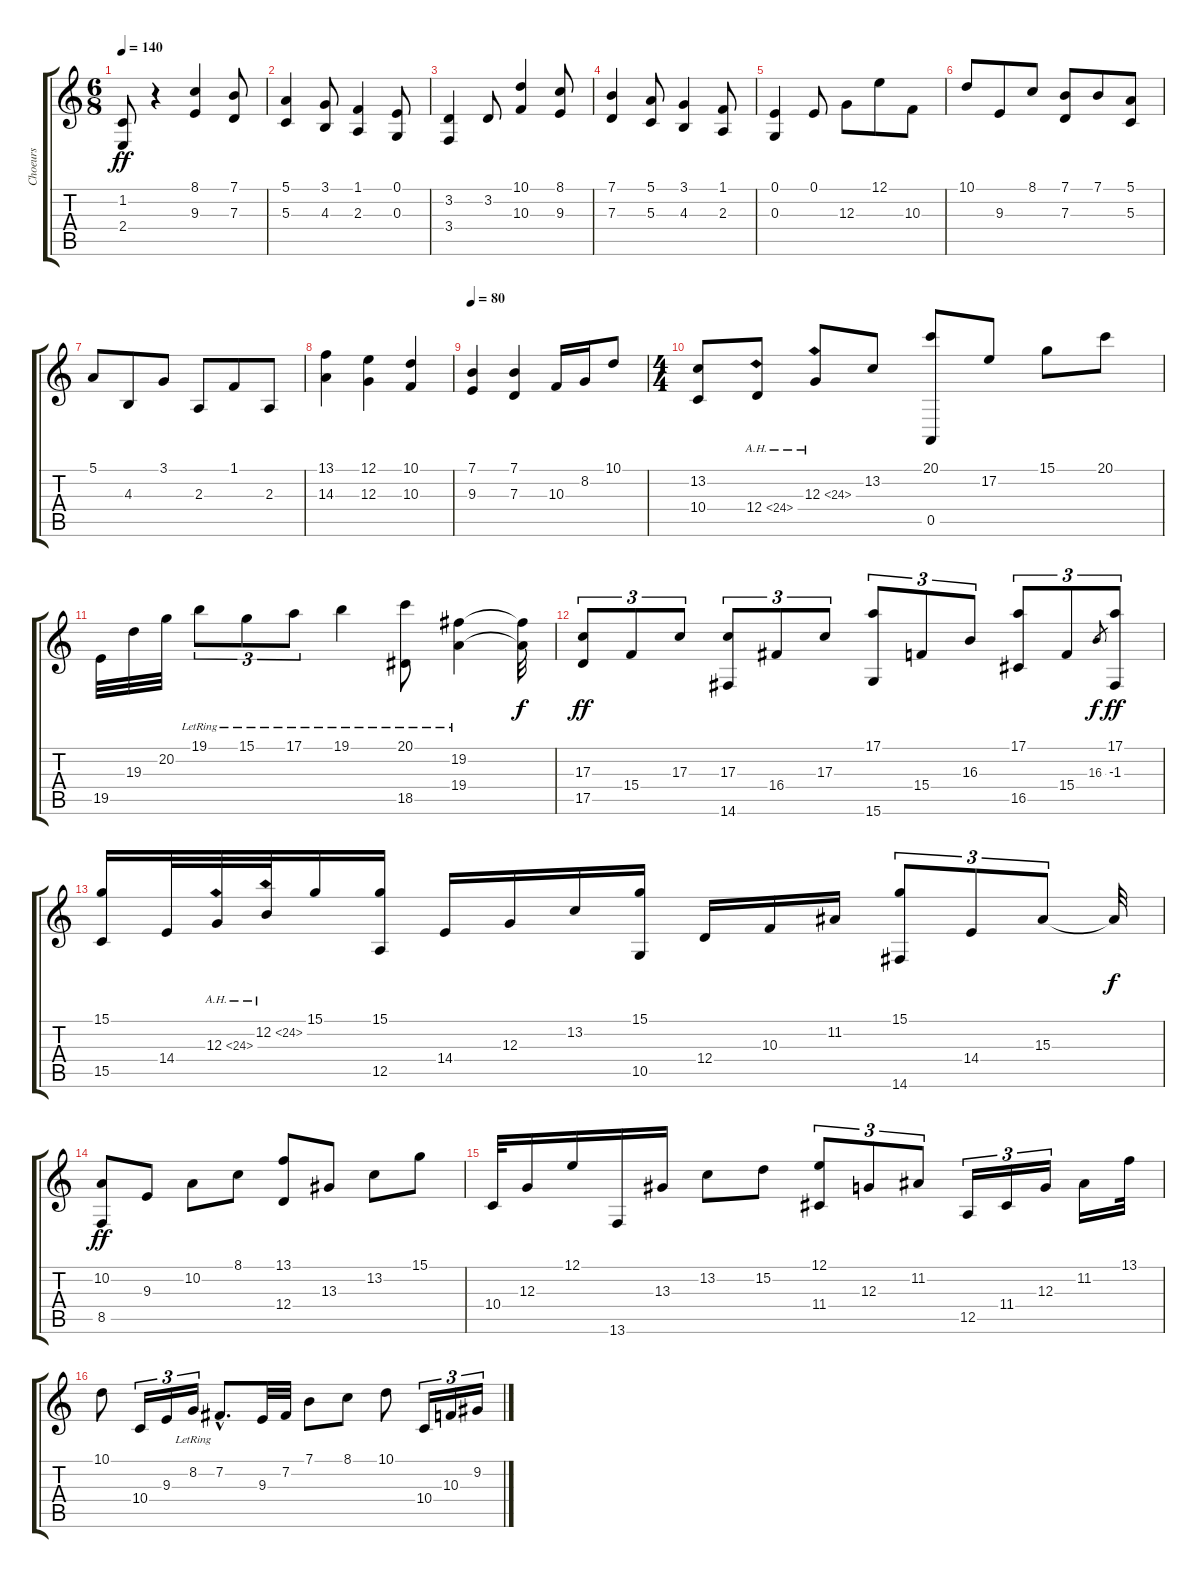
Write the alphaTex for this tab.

\track ("Choeurs" "Choeurs") {instrument choiraahs}
\staff {score tabs}
\tuning (E4 B3 G3 D3 A2 E2) {hide}
\ts (6 8)
\tempo 140
\clef g2
\ks c
(1.2 2.4).8{dy ff} r.4 (8.1 9.3).4 (7.1 7.3).8 |
(5.1 5.3).4 (3.1 4.3).8 (1.1 2.3).4 (0.1 0.3).8 |
(3.2 3.4).4 3.2.8 (10.1 10.3).4 (8.1 9.3).8 |
(7.1 7.3).4 (5.1 5.3).8 (3.1 4.3).4 (1.1 2.3).8 |
(0.1 0.3).4 0.1.8 12.3.8 12.1.8 10.3.8 |
10.1.8 9.3.8 8.1.8 (7.1 7.3).8 7.1.8 (5.1 5.3).8 |
5.1.8 4.3.8 3.1.8 2.3.8 1.1.8 2.3.8 |
(13.1 14.3).4 (12.1 12.3).4 (10.1 10.3).4 |
\tempo 80
(7.1 9.3).4 (7.1 7.3).4 10.3.16 8.2.16 10.1.8 |
\ts (4 4)
(13.2 10.4).8 12.4{ah 12}.8 12.3{ah 12}.8 13.2.8 (20.1 0.5).8 17.2.8 15.1.8 20.1.8 |
19.5.32 19.3.32 20.2.32 19.1{lr}.8{tu (3 2)} 15.1{lr}.8{tu (3 2)} 17.1{lr}.8{tu (3 2)} 19.1{lr}.4 (20.1{lr} 18.5).8 (19.2{lr} 19.4).4 (19.2{t} 19.4{t}).32{dy f} |
(17.3 17.5).8{tu (3 2) dy ff} 15.4.8{tu (3 2)} 17.3.8{tu (3 2)} (17.3 14.6).8{tu (3 2)} 16.4.8{tu (3 2)} 17.3.8{tu (3 2)} (17.1 15.6).8{tu (3 2)} 15.4.8{tu (3 2)} 16.3.8{tu (3 2)} (17.1 16.5).8{tu (3 2)} 15.4.8{tu (3 2)} 16.3.8{gr dy f} (17.1 -1.3).8{tu (3 2) dy ff} |
(15.1 15.5).16 14.4.32 12.3{ah 12}.32 12.2{ah 12}.32 15.1.16 (15.1 12.5).16 14.4.16 12.3.16 13.2.16 (15.1 10.5).16 12.4.16 10.3.16 11.2.16 (15.1 14.6).8{tu (3 2)} 14.4.8{tu (3 2)} 15.3.8{tu (3 2)} 15.3{t}.32{dy f} |
(10.2 8.5).8{dy ff} 9.3.8 10.2.8 8.1.8 (13.1 12.4).8 13.3.8 13.2.8 15.1.8 |
10.4.32 12.3.16 12.1.16 13.6.16 13.3.16 13.2.8 15.2.8 (12.1 11.4).8{tu (3 2)} 12.3.8{tu (3 2)} 11.2.8{tu (3 2)} 12.5.16{tu (3 2)} 11.4.16{tu (3 2)} 12.3.16{tu (3 2)} 11.2.16 13.1.32 |
10.1.8 10.4.16{tu (3 2)} 9.3.16{tu (3 2)} 8.2{lr}.16{tu (3 2)} 7.2{hac}.8{d} 9.3.32 7.2.32 7.1.8 8.1.8 10.1.8 10.4.16{tu (3 2)} 10.3.16{tu (3 2)} 9.2.16{tu (3 2)}
